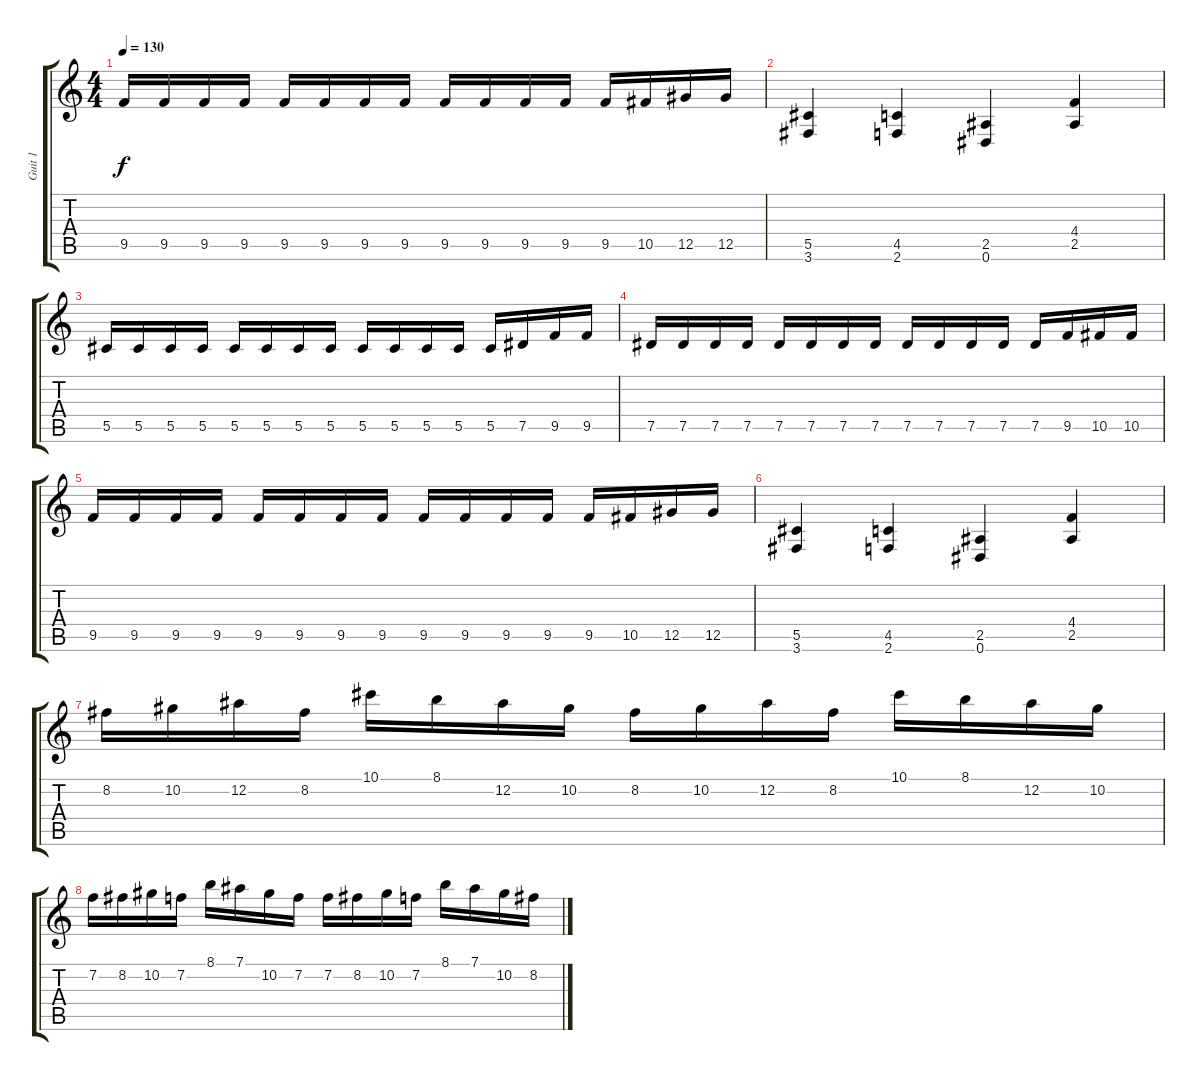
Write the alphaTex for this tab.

\track ("Guit 1" "Guit 1") {instrument distortionguitar}
\staff {score tabs}
\tuning (Eb4 Bb3 Gb3 Db3 Ab2 Eb2) {hide}
\ts (4 4)
\tempo 130
\clef g2
\ks c
9.5.16{dy f} 9.5.16 9.5.16 9.5.16 9.5.16 9.5.16 9.5.16 9.5.16 9.5.16 9.5.16 9.5.16 9.5.16 9.5.16 10.5.16 12.5.16 12.5.16 |
(5.5 3.6).4 (4.5 2.6).4 (2.5 0.6).4 (4.4 2.5).4 |
5.5.16 5.5.16 5.5.16 5.5.16 5.5.16 5.5.16 5.5.16 5.5.16 5.5.16 5.5.16 5.5.16 5.5.16 5.5.16 7.5.16 9.5.16 9.5.16 |
7.5.16 7.5.16 7.5.16 7.5.16 7.5.16 7.5.16 7.5.16 7.5.16 7.5.16 7.5.16 7.5.16 7.5.16 7.5.16 9.5.16 10.5.16 10.5.16 |
9.5.16 9.5.16 9.5.16 9.5.16 9.5.16 9.5.16 9.5.16 9.5.16 9.5.16 9.5.16 9.5.16 9.5.16 9.5.16 10.5.16 12.5.16 12.5.16 |
(5.5 3.6).4 (4.5 2.6).4 (2.5 0.6).4 (4.4 2.5).4 |
8.2.16 10.2.16 12.2.16 8.2.16 10.1.16 8.1.16 12.2.16 10.2.16 8.2.16 10.2.16 12.2.16 8.2.16 10.1.16 8.1.16 12.2.16 10.2.16 |
7.2.16 8.2.16 10.2.16 7.2.16 8.1.16 7.1.16 10.2.16 7.2.16 7.2.16 8.2.16 10.2.16 7.2.16 8.1.16 7.1.16 10.2.16 8.2.16
